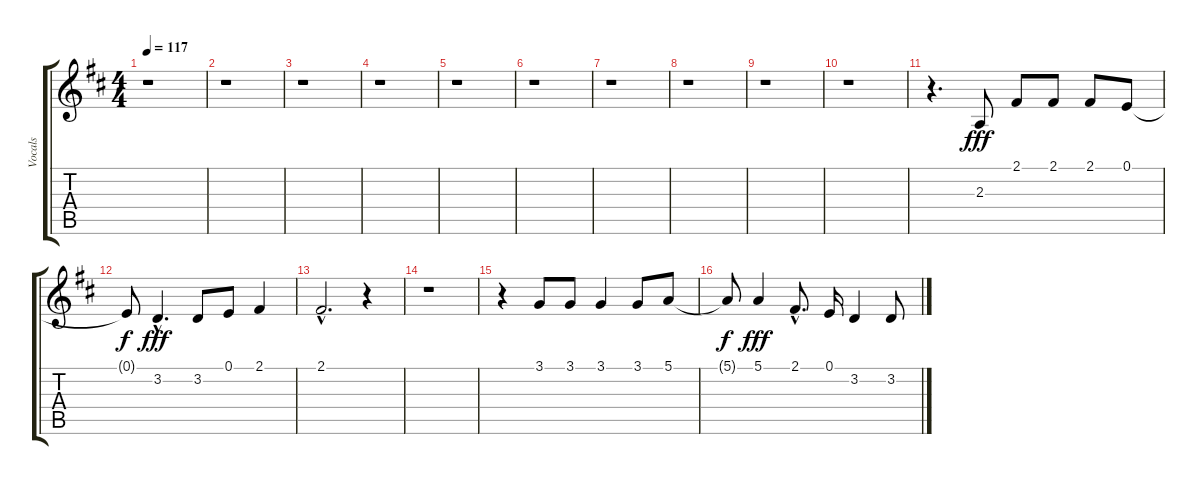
\track ("Vocals" "Vocals") {instrument tenorsax}
\staff {score tabs}
\tuning (E4 B3 G3 D3 A2 E2) {hide}
\ts (4 4)
\tempo 117
\clef g2
\ks d
r.1{dy fff instrument tenorsax} |
r.1 |
r.1 |
r.1 |
r.1 |
r.1 |
r.1 |
r.1 |
r.1 |
r.1 |
r.4{d} 2.3.8 2.1.8 2.1.8 2.1.8 0.1.8 |
0.1{t}.8{dy f} 3.2{hac}.4{d dy fff} 3.2.8 0.1.8 2.1.4 |
2.1{hac}.2{d} r.4 |
r.1 |
r.4 3.1.8 3.1.8 3.1.4 3.1.8 5.1.8 |
5.1{t}.8{dy f} 5.1.4{dy fff} 2.1{hac}.8{d} 0.1.16 3.2.4 3.2.8
